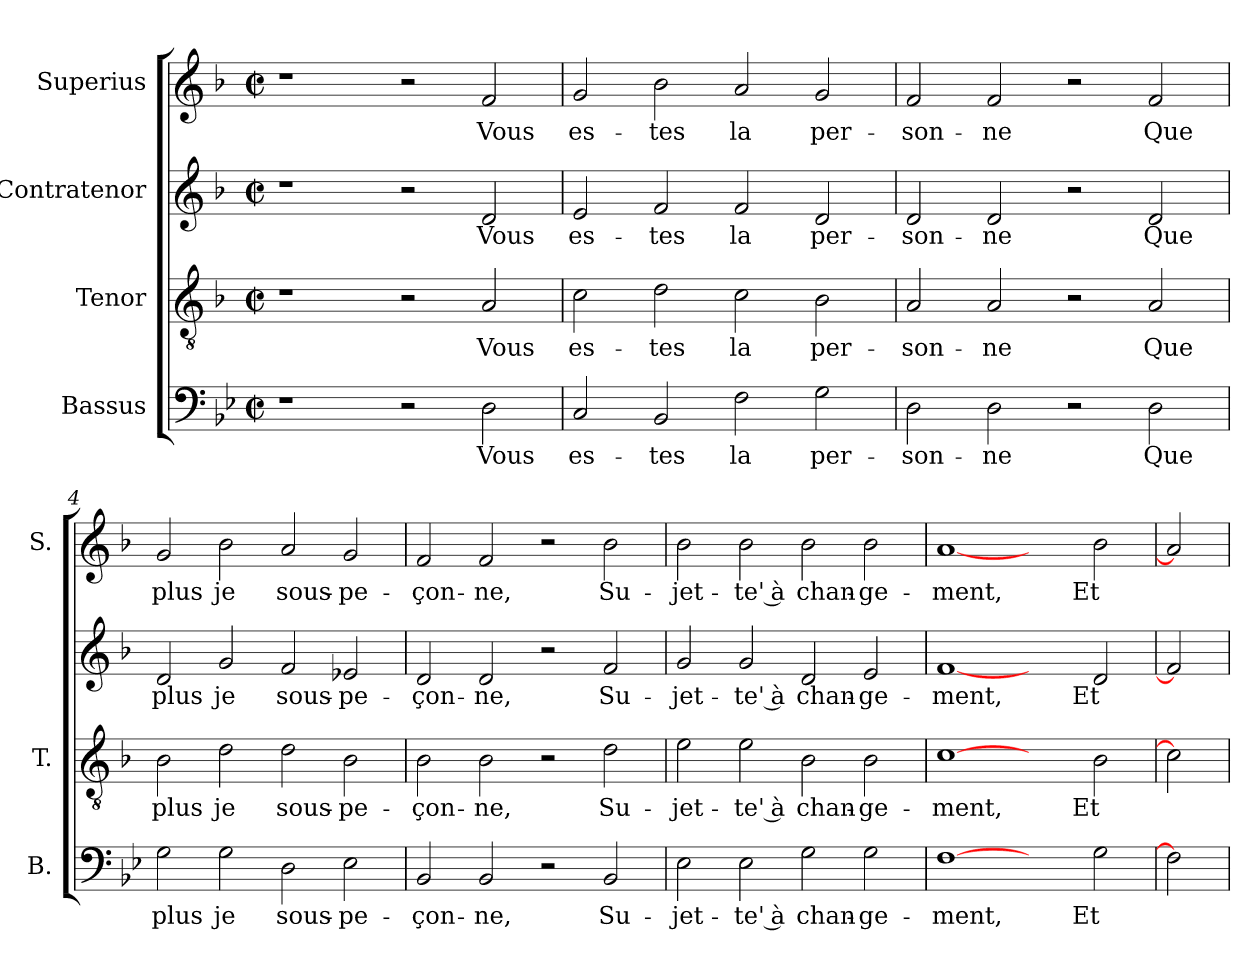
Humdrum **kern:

**kern	**text	**kern	**text	**kern	**text	**kern	**text
*part4	*part4	*part3	*part3	*part2	*part2	*part1	*part1
*staff4	*staff4	*staff3	*staff3	*staff2	*staff2	*staff1	*staff1
*I"Bassus	*	*I"Tenor	*	*I"Contratenor	*	*I"Superius	*
*I'B.	*	*I'T.	*	*	*	*I'S.	*
*clefF4	*	*clefGv2	*	*clefG2	*	*clefG2	*
*k[b-e-]	*	*k[b-]	*	*k[b-]	*	*k[b-]	*
*B-:	*	*F:	*	*F:	*	*F:	*
*M2/2	*	*M2/2	*	*M2/2	*	*M2/2	*
*met(c|)	*	*met(c|)	*	*met(c|)	*	*met(c|)	*
=1	=1	=1	=1	=1	=1	=1	=1
1r	.	1r	.	1r	.	1r	.
2r	.	2r	.	2r	.	2r	.
2D\	Vous	2A/	Vous	2d/	Vous	2f/	Vous
=2	=2	=2	=2	=2	=2	=2	=2
2C/	es-	2c\	es-	2e/	es-	2g/	es-
2BB-/	-tes	2d\	-tes	2f/	-tes	2b-\	-tes
2F\	la	2c\	la	2f/	la	2a/	la
2G\	per-	2B-\	per-	2d/	per-	2g/	per-
=3	=3	=3	=3	=3	=3	=3	=3
2D\	-son-	2A/	-son-	2d/	-son-	2f/	-son-
2D\	-ne	2A/	-ne	2d/	-ne	2f/	-ne
2r	.	2r	.	2r	.	2r	.
2D\	Que	2A/	Que	2d/	Que	2f/	Que
=4	=4	=4	=4	=4	=4	=4	=4
2G\	plus	2B-\	plus	2d/	plus	2g/	plus
2G\	je	2d\	je	2g/	je	2b-\	je
2D\	sous-	2d\	sous-	2f/	sous-	2a/	sous-
2E-\	-pe-	2B-\	-pe-	2e-X/	-pe-	2g/	-pe-
=5	=5	=5	=5	=5	=5	=5	=5
2BB-/	-çon-	2B-\	-çon-	2d/	-çon-	2f/	-çon-
2BB-/	-ne,	2B-\	-ne,	2d/	-ne,	2f/	-ne,
2r	.	2r	.	2r	.	2r	.
2BB-/	Su-	2d\	Su-	2f/	Su-	2b-\	Su-
=6	=6	=6	=6	=6	=6	=6	=6
2E-\	-jet-	2e\	-jet-	2g/	-jet-	2b-\	-jet-
2E-\	-te' à	2e\	-te' à	2g/	-te' à	2b-\	-te' à
2G\	chan-	2B-\	chan-	2d/	chan-	2b-\	chan-
2G\	-ge-	2B-\	-ge-	2e/	-ge-	2b-\	-ge-
!!LO:LB:g=z
=7	=7	=7	=7	=7	=7	=7	=7
[1F\	-ment,	[1c\	-ment,	[1f/	-ment,	[1a/	-ment,
2ryy	.	2ryy	.	2ryy	.	2ryy	.
2G\	Et	2B-\	Et	2d/	Et	2b-\	Et
=8	=8	=8	=8	=8	=8	=8	=8
2F\]	.	2c\]	.	2f/]	.	2a/]	.
=	=	=	=	=	=	=	=
*-	*-	*-	*-	*-	*-	*-	*-
